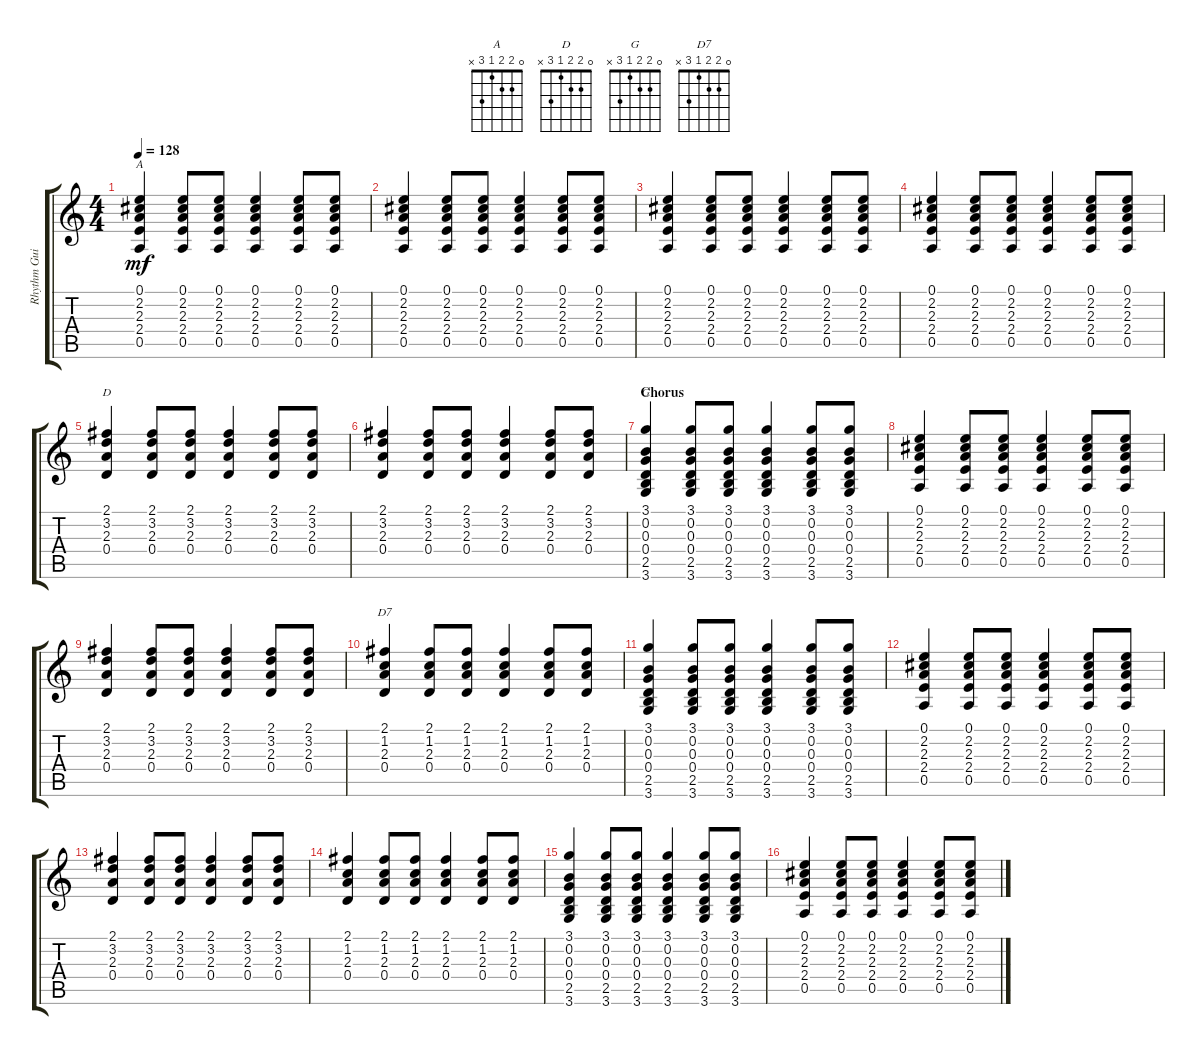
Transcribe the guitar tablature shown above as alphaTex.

\track ("Rhythm Guitar" "Rhythm Gui") {instrument electricguitarclean}
\staff {score tabs}
\tuning (E4 B3 G3 D3 A2 E2) {hide}
\chord ("A" 0 2 2 1 3 x)
\chord ("D" 0 2 2 1 3 x)
\chord ("G" 0 2 2 1 3 x)
\chord ("D7" 0 2 2 1 3 x)
\ts (4 4)
\tempo 128
\clef g2
\ks c
(0.1 2.2 2.3 2.4 0.5).4{ch "A" dy mf} (0.1 2.2 2.3 2.4 0.5).8 (0.1 2.2 2.3 2.4 0.5).8 (0.1 2.2 2.3 2.4 0.5).4 (0.1 2.2 2.3 2.4 0.5).8 (0.1 2.2 2.3 2.4 0.5).8 |
(0.1 2.2 2.3 2.4 0.5).4 (0.1 2.2 2.3 2.4 0.5).8 (0.1 2.2 2.3 2.4 0.5).8 (0.1 2.2 2.3 2.4 0.5).4 (0.1 2.2 2.3 2.4 0.5).8 (0.1 2.2 2.3 2.4 0.5).8 |
(0.1 2.2 2.3 2.4 0.5).4 (0.1 2.2 2.3 2.4 0.5).8 (0.1 2.2 2.3 2.4 0.5).8 (0.1 2.2 2.3 2.4 0.5).4 (0.1 2.2 2.3 2.4 0.5).8 (0.1 2.2 2.3 2.4 0.5).8 |
(0.1 2.2 2.3 2.4 0.5).4 (0.1 2.2 2.3 2.4 0.5).8 (0.1 2.2 2.3 2.4 0.5).8 (0.1 2.2 2.3 2.4 0.5).4 (0.1 2.2 2.3 2.4 0.5).8 (0.1 2.2 2.3 2.4 0.5).8 |
(2.1 3.2 2.3 0.4).4{ch "D"} (2.1 3.2 2.3 0.4).8 (2.1 3.2 2.3 0.4).8 (2.1 3.2 2.3 0.4).4 (2.1 3.2 2.3 0.4).8 (2.1 3.2 2.3 0.4).8 |
(2.1 3.2 2.3 0.4).4 (2.1 3.2 2.3 0.4).8 (2.1 3.2 2.3 0.4).8 (2.1 3.2 2.3 0.4).4 (2.1 3.2 2.3 0.4).8 (2.1 3.2 2.3 0.4).8 |
\section ("" "Chorus")
(3.1 0.2 0.3 0.4 2.5 3.6).4{ch "G"} (3.1 0.2 0.3 0.4 2.5 3.6).8 (3.1 0.2 0.3 0.4 2.5 3.6).8 (3.1 0.2 0.3 0.4 2.5 3.6).4 (3.1 0.2 0.3 0.4 2.5 3.6).8 (3.1 0.2 0.3 0.4 2.5 3.6).8 |
(0.1 2.2 2.3 2.4 0.5).4 (0.1 2.2 2.3 2.4 0.5).8 (0.1 2.2 2.3 2.4 0.5).8 (0.1 2.2 2.3 2.4 0.5).4 (0.1 2.2 2.3 2.4 0.5).8 (0.1 2.2 2.3 2.4 0.5).8 |
(2.1 3.2 2.3 0.4).4 (2.1 3.2 2.3 0.4).8 (2.1 3.2 2.3 0.4).8 (2.1 3.2 2.3 0.4).4 (2.1 3.2 2.3 0.4).8 (2.1 3.2 2.3 0.4).8 |
(2.1 1.2 2.3 0.4).4{ch "D7"} (2.1 1.2 2.3 0.4).8 (2.1 1.2 2.3 0.4).8 (2.1 1.2 2.3 0.4).4 (2.1 1.2 2.3 0.4).8 (2.1 1.2 2.3 0.4).8 |
(3.1 0.2 0.3 0.4 2.5 3.6).4 (3.1 0.2 0.3 0.4 2.5 3.6).8 (3.1 0.2 0.3 0.4 2.5 3.6).8 (3.1 0.2 0.3 0.4 2.5 3.6).4 (3.1 0.2 0.3 0.4 2.5 3.6).8 (3.1 0.2 0.3 0.4 2.5 3.6).8 |
(0.1 2.2 2.3 2.4 0.5).4 (0.1 2.2 2.3 2.4 0.5).8 (0.1 2.2 2.3 2.4 0.5).8 (0.1 2.2 2.3 2.4 0.5).4 (0.1 2.2 2.3 2.4 0.5).8 (0.1 2.2 2.3 2.4 0.5).8 |
(2.1 3.2 2.3 0.4).4 (2.1 3.2 2.3 0.4).8 (2.1 3.2 2.3 0.4).8 (2.1 3.2 2.3 0.4).4 (2.1 3.2 2.3 0.4).8 (2.1 3.2 2.3 0.4).8 |
(2.1 1.2 2.3 0.4).4 (2.1 1.2 2.3 0.4).8 (2.1 1.2 2.3 0.4).8 (2.1 1.2 2.3 0.4).4 (2.1 1.2 2.3 0.4).8 (2.1 1.2 2.3 0.4).8 |
(3.1 0.2 0.3 0.4 2.5 3.6).4 (3.1 0.2 0.3 0.4 2.5 3.6).8 (3.1 0.2 0.3 0.4 2.5 3.6).8 (3.1 0.2 0.3 0.4 2.5 3.6).4 (3.1 0.2 0.3 0.4 2.5 3.6).8 (3.1 0.2 0.3 0.4 2.5 3.6).8 |
(0.1 2.2 2.3 2.4 0.5).4 (0.1 2.2 2.3 2.4 0.5).8 (0.1 2.2 2.3 2.4 0.5).8 (0.1 2.2 2.3 2.4 0.5).4 (0.1 2.2 2.3 2.4 0.5).8 (0.1 2.2 2.3 2.4 0.5).8
